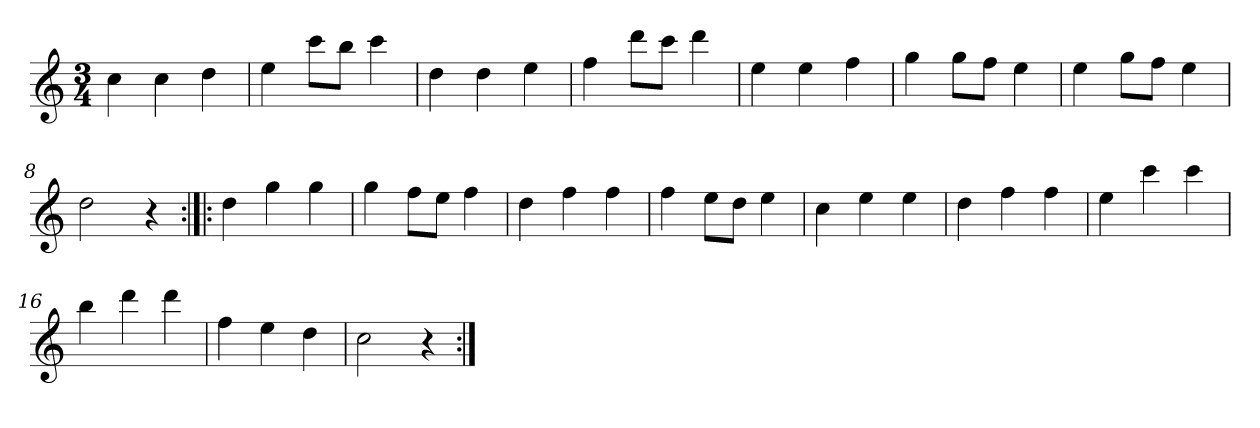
**kern
*part1
*staff1
*clefG2
*k[]
*C:
*M3/4
*MM120
=1
4cc
4cc
4dd
=2
4ee
8ccc\L
8bb\J
4ccc
=3
4dd
4dd
4ee
=4
4ff
8ddd\L
8ccc\J
4ddd
=5
4ee
4ee
4ff
=6
4gg
8gg\L
8ff\J
4ee
=7
4ee
8gg\L
8ff\J
4ee
=8
2dd
4r
=9:|!|:
4dd
4gg
4gg
=10
4gg
8ff\L
8ee\J
4ff
=11
4dd
4ff
4ff
=12
4ff
8ee\L
8dd\J
4ee
=13
4cc
4ee
4ee
=14
4dd
4ff
4ff
=15
4ee
4ccc
4ccc
=16
4bb
4ddd
4ddd
=17
4ff
4ee
4dd
=18
2cc
4r
=:|!
*-
